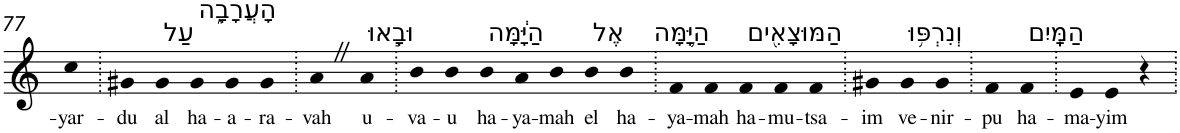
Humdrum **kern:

**kern	**text
*part1	*part1
*staff1	*staff1
*I"Piano	*
*I'Pno	*
!!LO:PB:g=z
*clefG2	*
*k[]	*
=77	=77
!	!LO:LY:b
4cc	-yar-
=78.	=78.
!	!LO:LY:b
4g#X	-du
!LO:TX:a:t=עַל	!
!	!LO:LY:b
4g#	al
!LO:TX:a:t=הָעֲרָבָ֑ה	!
!	!LO:LY:b
4g#	ha-
!	!LO:LY:b
4g#	-a-
!	!LO:LY:b
4g#	-ra-
=79.	=79.
!	!LO:LY:b
4aZ	-vah
!LO:TX:a:t=וּבָ֣אוּ	!
!	!LO:LY:b
4a	u-
=80.	=80.
!	!LO:LY:b
4b	-va-
!	!LO:LY:b
4b	-u
!LO:TX:a:t=הַיָּ֔מָּה	!
!	!LO:LY:b
4b	ha-
!	!LO:LY:b
4a	-ya-
!	!LO:LY:b
4b	-mah
!LO:TX:a:t=אֶל	!
!	!LO:LY:b
4b	el
!LO:TX:a:t=הַיָּ֥מָּה	!
!	!LO:LY:b
4b	ha-
=81.	=81.
!	!LO:LY:b
4f	-ya-
!	!LO:LY:b
4f	-mah
!LO:TX:a:t=הַמּוּצָאִ֖ים	!
!	!LO:LY:b
4f	ha-
!	!LO:LY:b
4f	-mu-
!	!LO:LY:b
4f	-tsa-
=82.	=82.
!	!LO:LY:b
4g#X	-im
!LO:TX:a:t=וְנִרְפּ֥וּ	!
!	!LO:LY:b
4g#	ve-
!	!LO:LY:b
4g#	-nir-
=83.	=83.
!	!LO:LY:b
4f	-pu
!LO:TX:a:t=הַמָּֽיִם	!
!	!LO:LY:b
4f	ha-
=84.	=84.
!	!LO:LY:b
4e	-ma-
!	!LO:LY:b
4e	-yim
4r	.
=.	=.
*-	*-
